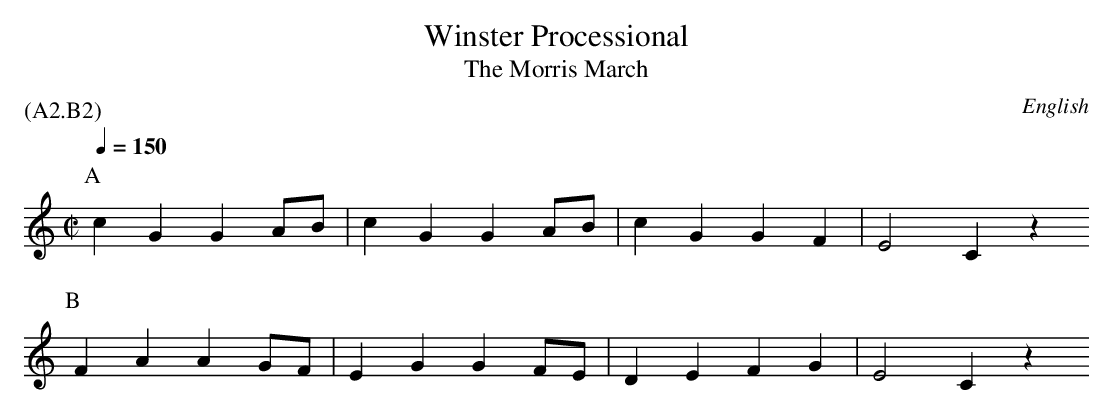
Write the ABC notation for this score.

X:1
T:Winster Processional
T:The Morris March
P:(A2.B2)
M:C|
O:English
L:1/8
Q:1/4=150
K:Cmaj clef=treble
P:A
c2G2 G2AB | c2G2 G2AB | c2G2 G2F2 | E4 C2z2
P:B
F2A2 A2GF | E2G2 G2FE | D2E2 F2G2 | E4 C2z2
